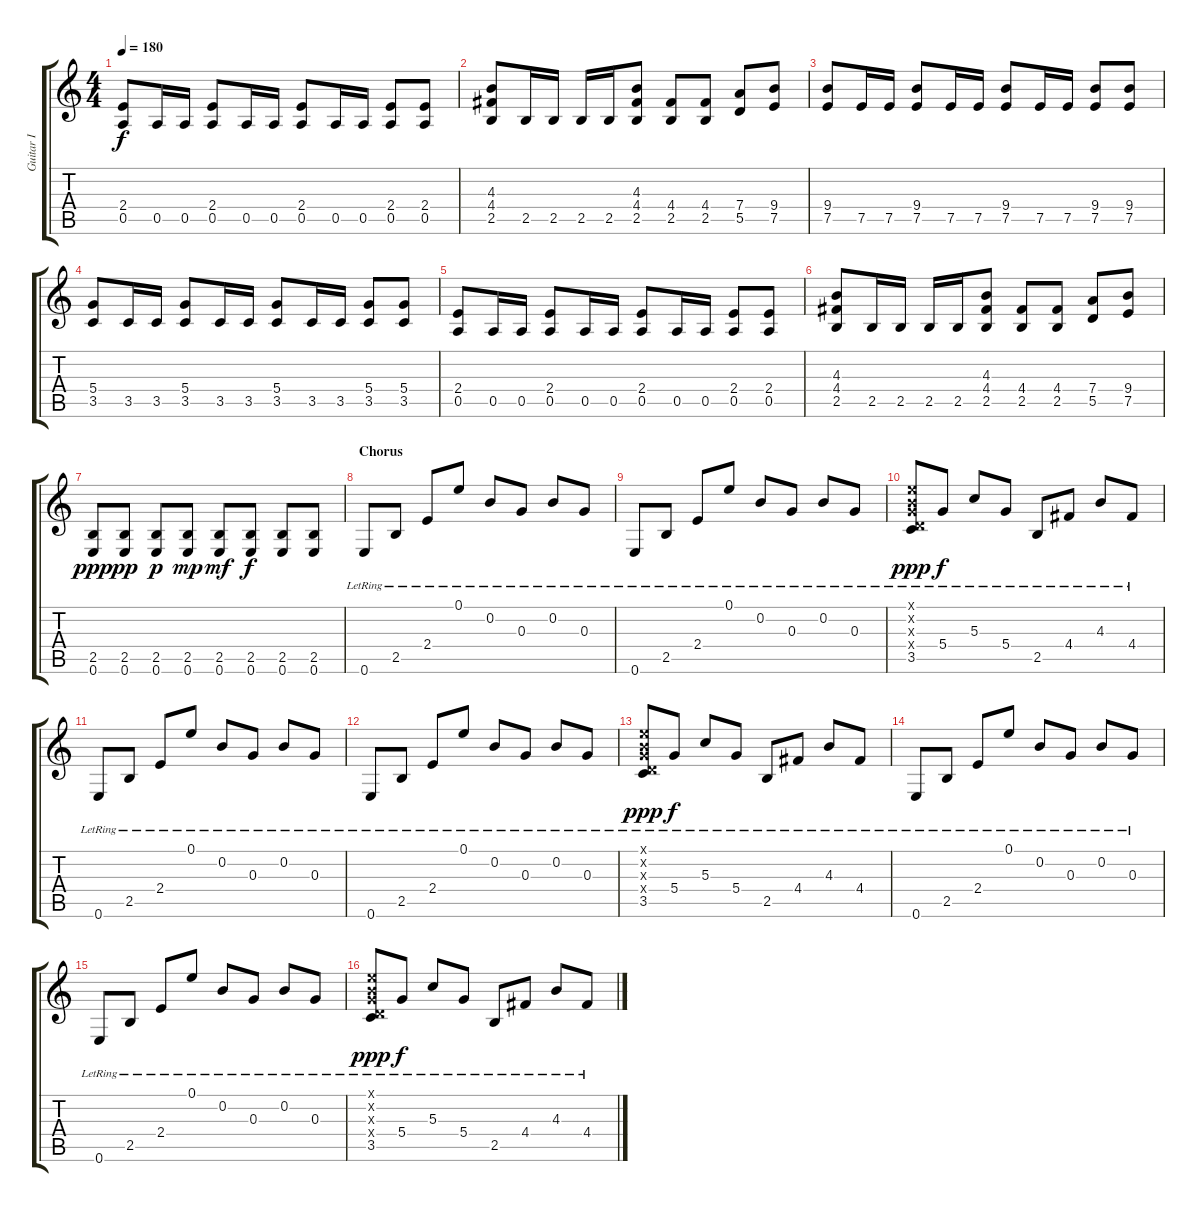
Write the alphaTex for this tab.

\track ("Guitar I" "Guitar I") {instrument distortionguitar}
\staff {score tabs}
\tuning (E4 B3 G3 D3 A2 E2) {hide}
\ts (4 4)
\tempo 180
\clef g2
\ks c
(2.4 0.5).8{dy f} 0.5.16 0.5.16 (2.4 0.5).8 0.5.16 0.5.16 (2.4 0.5).8 0.5.16 0.5.16 (2.4 0.5).8 (2.4 0.5).8 |
(4.3 4.4 2.5).8 2.5.16 2.5.16 2.5.16 2.5.16 (4.3 4.4 2.5).8 (4.4 2.5).8 (4.4 2.5).8 (7.4 5.5).8 (9.4 7.5).8 |
(9.4 7.5).8 7.5.16 7.5.16 (9.4 7.5).8 7.5.16 7.5.16 (9.4 7.5).8 7.5.16 7.5.16 (9.4 7.5).8 (9.4 7.5).8 |
(5.4 3.5).8 3.5.16 3.5.16 (5.4 3.5).8 3.5.16 3.5.16 (5.4 3.5).8 3.5.16 3.5.16 (5.4 3.5).8 (5.4 3.5).8 |
(2.4 0.5).8 0.5.16 0.5.16 (2.4 0.5).8 0.5.16 0.5.16 (2.4 0.5).8 0.5.16 0.5.16 (2.4 0.5).8 (2.4 0.5).8 |
(4.3 4.4 2.5).8 2.5.16 2.5.16 2.5.16 2.5.16 (4.3 4.4 2.5).8 (4.4 2.5).8 (4.4 2.5).8 (7.4 5.5).8 (9.4 7.5).8 |
(2.5 0.6).8{dy ppp} (2.5 0.6).8{dy pp} (2.5 0.6).8{dy p} (2.5 0.6).8{dy mp} (2.5 0.6).8{dy mf} (2.5 0.6).8{dy f} (2.5 0.6).8 (2.5 0.6).8 |
\section ("" "Chorus")
0.6{lr}.8 2.5{lr}.8 2.4{lr}.8 0.1{lr}.8 0.2{lr}.8 0.3{lr}.8 0.2{lr}.8 0.3{lr}.8 |
0.6{lr}.8 2.5{lr}.8 2.4{lr}.8 0.1{lr}.8 0.2{lr}.8 0.3{lr}.8 0.2{lr}.8 0.3{lr}.8 |
(0.1{x} 0.2{x} 0.3{x} 0.4{x} 3.5{lr}).8{dy ppp} 5.4{lr}.8{dy f} 5.3{lr}.8 5.4{lr}.8 2.5{lr}.8 4.4{lr}.8 4.3{lr}.8 4.4{lr}.8 |
0.6{lr}.8 2.5{lr}.8 2.4{lr}.8 0.1{lr}.8 0.2{lr}.8 0.3{lr}.8 0.2{lr}.8 0.3{lr}.8 |
0.6{lr}.8 2.5{lr}.8 2.4{lr}.8 0.1{lr}.8 0.2{lr}.8 0.3{lr}.8 0.2{lr}.8 0.3{lr}.8 |
(0.1{x} 0.2{x} 0.3{x} 0.4{x} 3.5{lr}).8{dy ppp} 5.4{lr}.8{dy f} 5.3{lr}.8 5.4{lr}.8 2.5{lr}.8 4.4{lr}.8 4.3{lr}.8 4.4{lr}.8 |
0.6{lr}.8 2.5{lr}.8 2.4{lr}.8 0.1{lr}.8 0.2{lr}.8 0.3{lr}.8 0.2{lr}.8 0.3{lr}.8 |
0.6{lr}.8 2.5{lr}.8 2.4{lr}.8 0.1{lr}.8 0.2{lr}.8 0.3{lr}.8 0.2{lr}.8 0.3{lr}.8 |
(0.1{x} 0.2{x} 0.3{x} 0.4{x} 3.5{lr}).8{dy ppp} 5.4{lr}.8{dy f} 5.3{lr}.8 5.4{lr}.8 2.5{lr}.8 4.4{lr}.8 4.3{lr}.8 4.4{lr}.8
